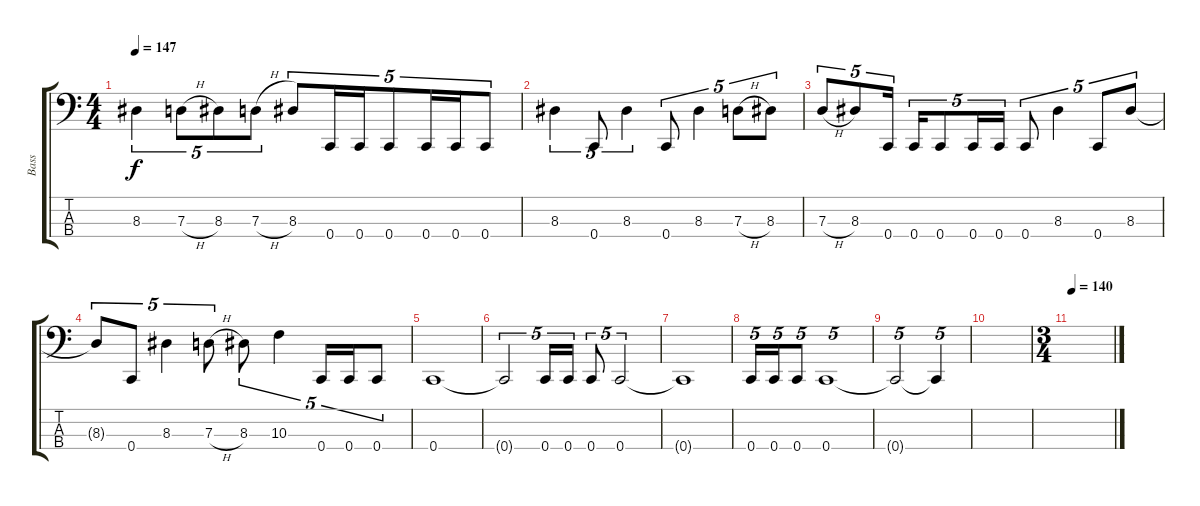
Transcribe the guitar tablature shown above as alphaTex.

\track ("Bass" "Bass") {instrument electricbasspick}
\staff {score tabs}
\tuning (F2 C2 G1 C1) {hide}
\ts (4 4)
\tempo 147
\clef f4
\ks c
8.3.4{tu (5 4) dy f} 7.3{h}.8{tu (5 4)} 8.3.8{tu (5 4)} 7.3{h}.8{tu (5 4)} 8.3.8{tu (5 4)} 0.4.16{tu (5 4)} 0.4.16{tu (5 4)} 0.4.8{tu (5 4)} 0.4.16{tu (5 4)} 0.4.16{tu (5 4)} 0.4.8{tu (5 4)} |
8.3.4{tu (5 4)} 0.4.8{tu (5 4)} 8.3.4{tu (5 4)} 0.4.8{tu (5 4)} 8.3.4{tu (5 4)} 7.3{h}.8{tu (5 4)} 8.3.8{tu (5 4)} |
7.3{h}.8{tu (5 4)} 8.3.8{tu (5 4)} 0.4.16{tu (5 4)} 0.4.16{tu (5 4)} 0.4.8{tu (5 4)} 0.4.16{tu (5 4)} 0.4.16{tu (5 4)} 0.4.8{tu (5 4)} 8.3.4{tu (5 4)} 0.4.8{tu (5 4)} 8.3.8{tu (5 4)} |
8.3{t}.8{tu (5 4)} 0.4.8{tu (5 4)} 8.3.4{tu (5 4)} 7.3{h}.8{tu (5 4)} 8.3.8{tu (5 4)} 10.3.4{tu (5 4)} 0.4.16{tu (5 4)} 0.4.16{tu (5 4)} 0.4.8{tu (5 4)} |
0.4.1 |
0.4{t}.2{tu (5 4)} 0.4.16{tu (5 4)} 0.4.16{tu (5 4)} 0.4.8{tu (5 4)} 0.4.2{tu (5 4)} |
0.4{t}.1 |
0.4.16{tu (5 4)} 0.4.16{tu (5 4)} 0.4.8{tu (5 4)} 0.4.1{tu (5 4)} |
0.4{t}.2{tu (5 4)} 0.4{t}.4{tu (5 4)} |
|
\ts (3 4)
\tempo 140
